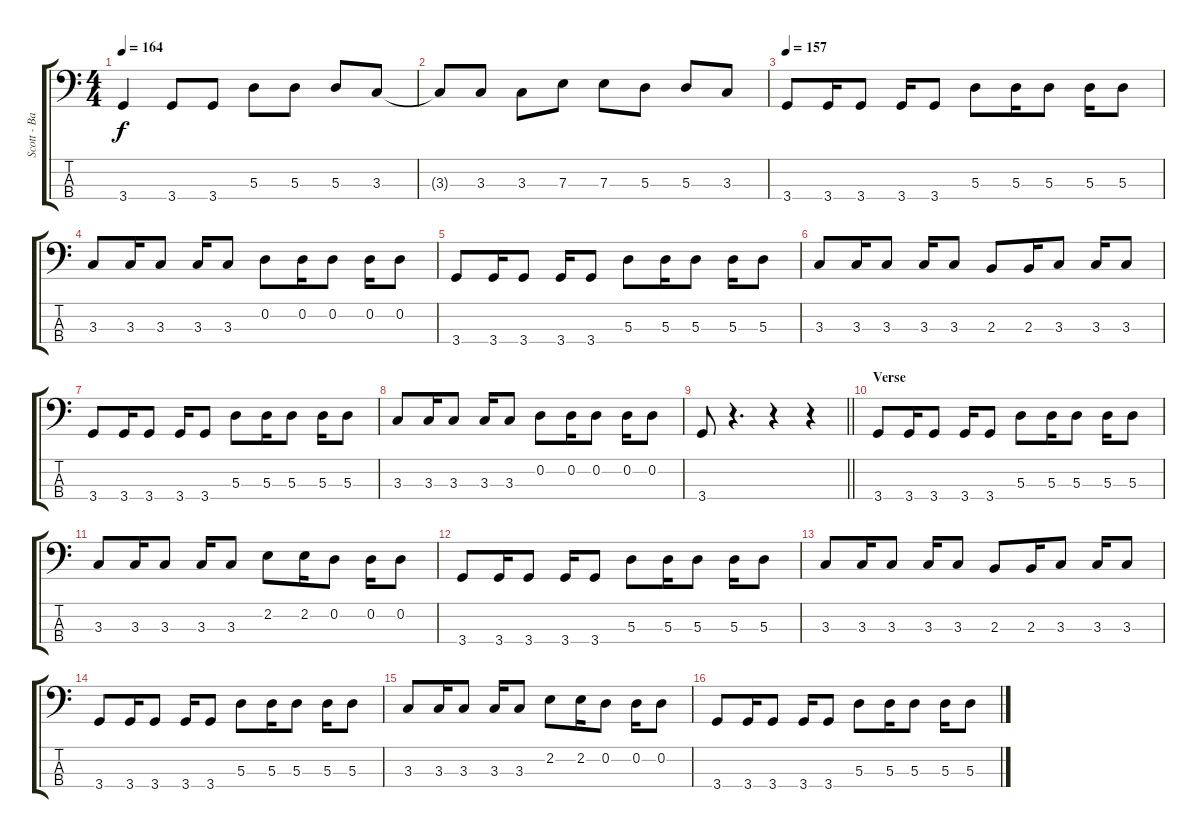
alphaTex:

\track ("Scott - Bass" "Scott - Ba") {instrument electricbasspick}
\staff {score tabs}
\tuning (G2 D2 A1 E1) {hide}
\ts (4 4)
\tempo 164
\clef f4
\ks c
3.4.4{dy f} 3.4.8 3.4.8 5.3.8 5.3.8 5.3.8 3.3.8 |
3.3{t}.8 3.3.8 3.3.8 7.3.8 7.3.8 5.3.8 5.3.8 3.3.8 |
\tempo 157
3.4.8 3.4.16 3.4.8 3.4.16 3.4.8 5.3.8 5.3.16 5.3.8 5.3.16 5.3.8 |
3.3.8 3.3.16 3.3.8 3.3.16 3.3.8 0.2.8 0.2.16 0.2.8 0.2.16 0.2.8 |
3.4.8 3.4.16 3.4.8 3.4.16 3.4.8 5.3.8 5.3.16 5.3.8 5.3.16 5.3.8 |
3.3.8 3.3.16 3.3.8 3.3.16 3.3.8 2.3.8 2.3.16 3.3.8 3.3.16 3.3.8 |
3.4.8 3.4.16 3.4.8 3.4.16 3.4.8 5.3.8 5.3.16 5.3.8 5.3.16 5.3.8 |
3.3.8 3.3.16 3.3.8 3.3.16 3.3.8 0.2.8 0.2.16 0.2.8 0.2.16 0.2.8 |
\barLineRight lightlight
3.4.8 r.4{d} r.4 r.4 |
\section ("" "Verse")
3.4.8 3.4.16 3.4.8 3.4.16 3.4.8 5.3.8 5.3.16 5.3.8 5.3.16 5.3.8 |
3.3.8 3.3.16 3.3.8 3.3.16 3.3.8 2.2.8 2.2.16 0.2.8 0.2.16 0.2.8 |
3.4.8 3.4.16 3.4.8 3.4.16 3.4.8 5.3.8 5.3.16 5.3.8 5.3.16 5.3.8 |
3.3.8 3.3.16 3.3.8 3.3.16 3.3.8 2.3.8 2.3.16 3.3.8 3.3.16 3.3.8 |
3.4.8 3.4.16 3.4.8 3.4.16 3.4.8 5.3.8 5.3.16 5.3.8 5.3.16 5.3.8 |
3.3.8 3.3.16 3.3.8 3.3.16 3.3.8 2.2.8 2.2.16 0.2.8 0.2.16 0.2.8 |
3.4.8 3.4.16 3.4.8 3.4.16 3.4.8 5.3.8 5.3.16 5.3.8 5.3.16 5.3.8
